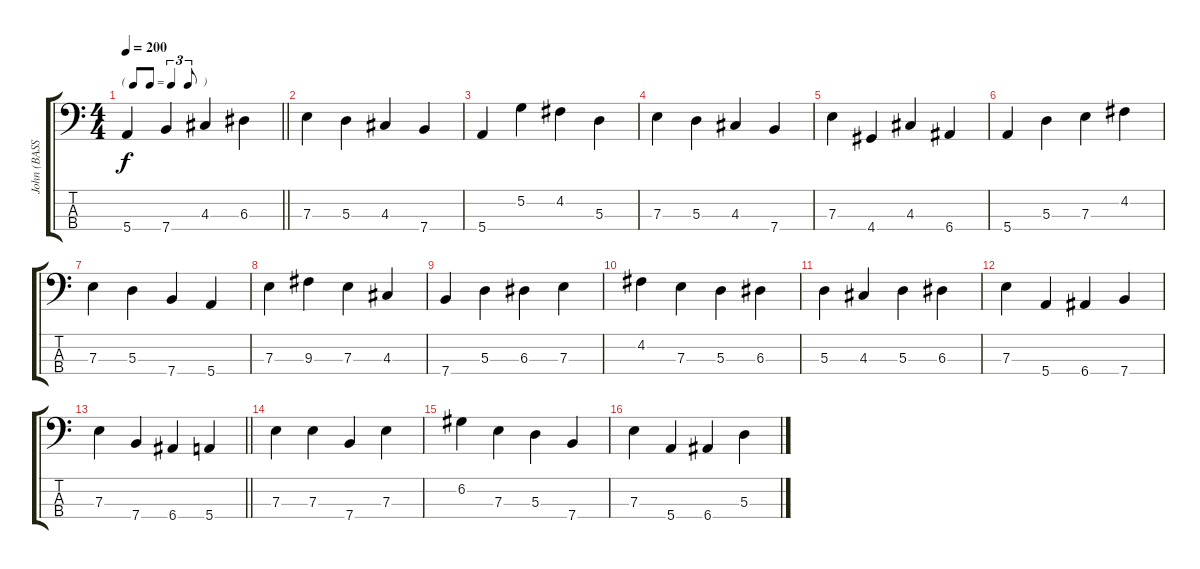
\track ("John (BASS)" "John (BASS") {instrument electricbassfinger}
\staff {score tabs}
\tuning (G2 D2 A1 E1) {hide}
\ts (4 4)
\tf triplet8th
\tempo 200
\clef f4
\barLineRight lightlight
\ks c
5.4.4{dy f} 7.4.4 4.3.4 6.3.4 |
7.3.4 5.3.4 4.3.4 7.4.4 |
5.4.4 5.2.4 4.2.4 5.3.4 |
7.3.4 5.3.4 4.3.4 7.4.4 |
7.3.4 4.4.4 4.3.4 6.4.4 |
5.4.4 5.3.4 7.3.4 4.2.4 |
7.3.4 5.3.4 7.4.4 5.4.4 |
7.3.4 9.3.4 7.3.4 4.3.4 |
7.4.4 5.3.4 6.3.4 7.3.4 |
4.2.4 7.3.4 5.3.4 6.3.4 |
5.3.4 4.3.4 5.3.4 6.3.4 |
7.3.4 5.4.4 6.4.4 7.4.4 |
\barLineRight lightlight
7.3.4 7.4.4 6.4.4 5.4.4 |
7.3.4 7.3.4 7.4.4 7.3.4 |
6.2.4 7.3.4 5.3.4 7.4.4 |
7.3.4 5.4.4 6.4.4 5.3.4
